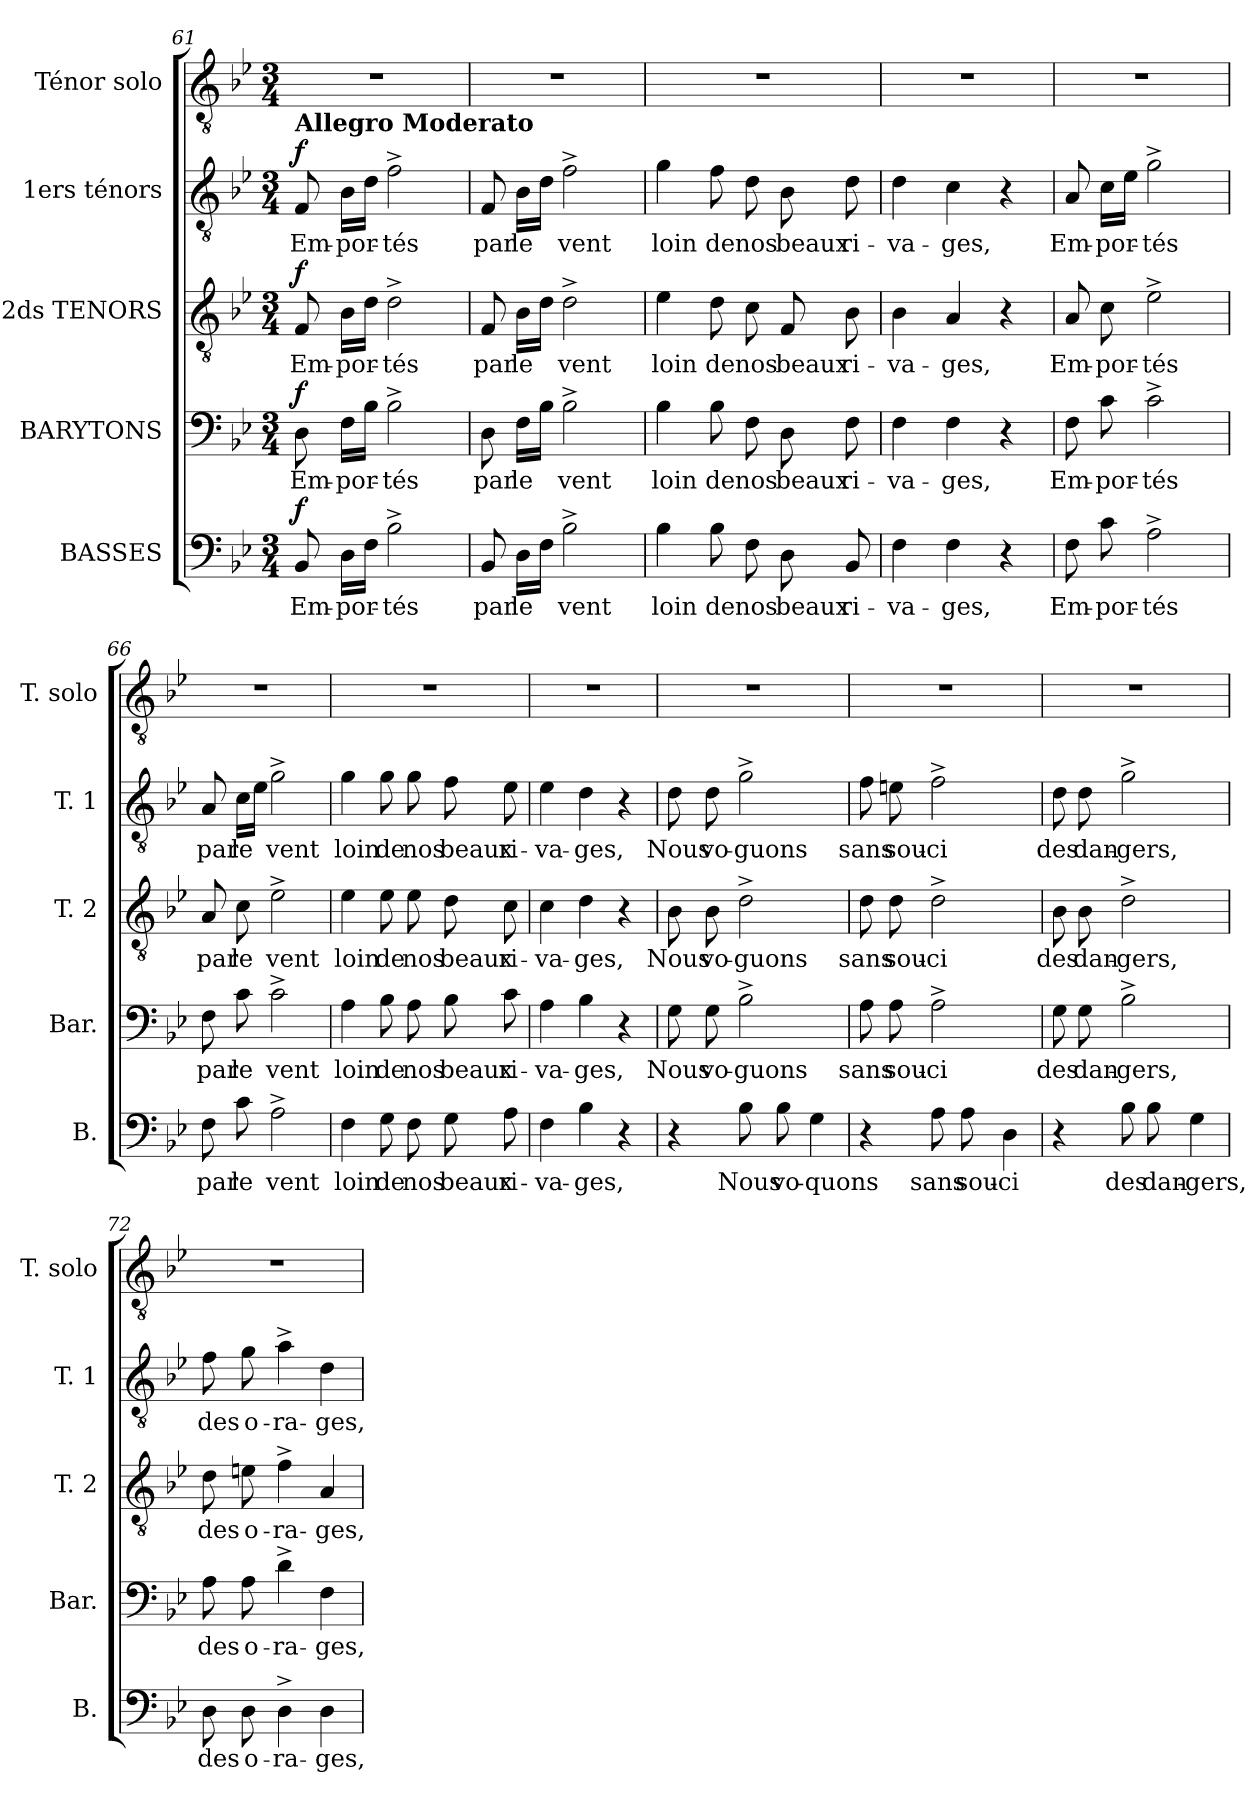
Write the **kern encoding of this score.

**kern	**text	**dynam	**kern	**text	**dynam	**kern	**text	**dynam	**kern	**text	**dynam	**kern
*part5	*part5	*part5	*part4	*part4	*part4	*part3	*part3	*part3	*part2	*part2	*part2	*part1
*staff5	*staff5	*staff5	*staff4	*staff4	*staff4	*staff3	*staff3	*staff3	*staff2	*staff2	*staff2	*staff1
*I"BASSES	*	*	*I"BARYTONS	*	*	*I"2ds TENORS	*	*	*I"1ers ténors	*	*	*I"Ténor solo
*I'B.	*	*	*I'Bar.	*	*	*I'T. 2	*	*	*I'T. 1	*	*	*I'T. solo
!!LO:LB:g=z
*clefF4	*	*	*clefF4	*	*	*clefGv2	*	*	*clefGv2	*	*	*clefGv2
*	*	*	*	*	*	*ITrd7c12	*	*	*ITrd7c12	*	*	*ITrd7c12
*k[b-e-]	*	*	*k[b-e-]	*	*	*k[b-e-]	*	*	*k[b-e-]	*	*	*k[b-e-]
*M3/4	*	*	*M3/4	*	*	*M3/4	*	*	*M3/4	*	*	*M3/4
=61	=61	=61	=61	=61	=61	=61	=61	=61	=61	=61	=61	=61
!	!	!	!	!	!	!	!	!	!LO:TX:B:t=Allegro Moderato	!	!	!
8BB-/	Em-	f	8D\	Em-	f	8FF/	Em-	f	8FF/	Em-	f	2.r
16D\LL	-por-	.	16F\LL	-por-	.	16BB-\LL	-por-	.	16BB-\LL	-por-	.	.
16F\JJ	.	.	16B-\JJ	.	.	16D\JJ	.	.	16D\JJ	.	.	.
2B-^\	-tés	.	2B-^\	-tés	.	2D^\	-tés	.	2F^\	-tés	.	.
=62	=62	=62	=62	=62	=62	=62	=62	=62	=62	=62	=62	=62
8BB-/	par	.	8D\	par	.	8FF/	par	.	8FF/	par	.	2.r
16D\LL	le	.	16F\LL	le	.	16BB-\LL	le	.	16BB-\LL	le	.	.
16F\JJ	.	.	16B-\JJ	.	.	16D\JJ	.	.	16D\JJ	.	.	.
2B-^\	vent	.	2B-^\	vent	.	2D^\	vent	.	2F^\	vent	.	.
=63	=63	=63	=63	=63	=63	=63	=63	=63	=63	=63	=63	=63
4B-\	loin	.	4B-\	loin	.	4E-\	loin	.	4G\	loin	.	2.r
8B-\	de	.	8B-\	de	.	8D\	de	.	8F\	de	.	.
8F\	nos	.	8F\	nos	.	8C\	nos	.	8D\	nos	.	.
8D\	beaux	.	8D\	beaux	.	8FF/	beaux	.	8BB-\	beaux	.	.
8BB-/	ri-	.	8F\	ri-	.	8BB-\	ri-	.	8D\	ri-	.	.
=64	=64	=64	=64	=64	=64	=64	=64	=64	=64	=64	=64	=64
4F\	-va-	.	4F\	-va-	.	4BB-\	-va-	.	4D\	-va-	.	2.r
4F\	-ges,	.	4F\	-ges,	.	4AA/	-ges,	.	4C\	-ges,	.	.
4r	.	.	4r	.	.	4r	.	.	4r	.	.	.
!!LO:PB:g=z
=65	=65	=65	=65	=65	=65	=65	=65	=65	=65	=65	=65	=65
8F\	Em-	.	8F\	Em-	.	8AA/	Em-	.	8AA/	Em-	.	2.r
8c\	-por-	.	8c\	-por-	.	8C\	-por-	.	16C\LL	-por-	.	.
.	.	.	.	.	.	.	.	.	16E-\JJ	.	.	.
2A^\	-tés	.	2c^\	-tés	.	2E-^\	-tés	.	2G^\	-tés	.	.
=66	=66	=66	=66	=66	=66	=66	=66	=66	=66	=66	=66	=66
8F\	par	.	8F\	par	.	8AA/	par	.	8AA/	par	.	2.r
8c\	le	.	8c\	le	.	8C\	le	.	16C\LL	le	.	.
.	.	.	.	.	.	.	.	.	16E-\JJ	.	.	.
2A^\	vent	.	2c^\	vent	.	2E-^\	vent	.	2G^\	vent	.	.
=67	=67	=67	=67	=67	=67	=67	=67	=67	=67	=67	=67	=67
4F\	loin	.	4A\	loin	.	4E-\	loin	.	4G\	loin	.	2.r
8G\	de	.	8B-\	de	.	8E-\	de	.	8G\	de	.	.
8F\	nos	.	8A\	nos	.	8E-\	nos	.	8G\	nos	.	.
8G\	beaux	.	8B-\	beaux	.	8D\	beaux	.	8F\	beaux	.	.
8A\	ri-	.	8c\	ri-	.	8C\	ri-	.	8E-\	ri-	.	.
=68	=68	=68	=68	=68	=68	=68	=68	=68	=68	=68	=68	=68
4F\	-va-	.	4A\	-va-	.	4C\	-va-	.	4E-\	-va-	.	2.r
4B-\	-ges,	.	4B-\	-ges,	.	4D\	-ges,	.	4D\	-ges,	.	.
4r	.	.	4r	.	.	4r	.	.	4r	.	.	.
!!LO:LB:g=z
=69	=69	=69	=69	=69	=69	=69	=69	=69	=69	=69	=69	=69
4r	.	.	8G\	Nous	.	8BB-\	Nous	.	8D\	Nous	.	2.r
.	.	.	8G\	vo-	.	8BB-\	vo-	.	8D\	vo-	.	.
8B-\	Nous	.	2B-^\	-guons	.	2D^\	-guons	.	2G^\	-guons	.	.
8B-\	vo-	.	.	.	.	.	.	.	.	.	.	.
4G\	-quons	.	.	.	.	.	.	.	.	.	.	.
=70	=70	=70	=70	=70	=70	=70	=70	=70	=70	=70	=70	=70
4r	.	.	8A\	sans	.	8D\	sans	.	8F\	sans	.	2.r
.	.	.	8A\	sou-	.	8D\	sou-	.	8En\	sou-	.	.
8A\	sans	.	2A^\	-ci	.	2D^\	-ci	.	2F^\	-ci	.	.
8A\	sou-	.	.	.	.	.	.	.	.	.	.	.
4D\	-ci	.	.	.	.	.	.	.	.	.	.	.
=71	=71	=71	=71	=71	=71	=71	=71	=71	=71	=71	=71	=71
4r	.	.	8G\	des	.	8BB-\	des	.	8D\	des	.	2.r
.	.	.	8G\	dan-	.	8BB-\	dan-	.	8D\	dan-	.	.
8B-\	des	.	2B-^\	-gers,	.	2D^\	-gers,	.	2G^\	-gers,	.	.
8B-\	dan-	.	.	.	.	.	.	.	.	.	.	.
4G\	-gers,	.	.	.	.	.	.	.	.	.	.	.
=72	=72	=72	=72	=72	=72	=72	=72	=72	=72	=72	=72	=72
8D\	des	.	8A\	des	.	8D\	des	.	8F\	des	.	2.r
8D\	o-	.	8A\	o-	.	8En\	o-	.	8G\	o-	.	.
4D^\	-ra-	.	4d^\	-ra-	.	4F^\	-ra-	.	4A^\	-ra-	.	.
4D\	-ges,	.	4F\	-ges,	.	4AA/	-ges,	.	4D\	-ges,	.	.
=	=	=	=	=	=	=	=	=	=	=	=	=
*-	*-	*-	*-	*-	*-	*-	*-	*-	*-	*-	*-	*-
